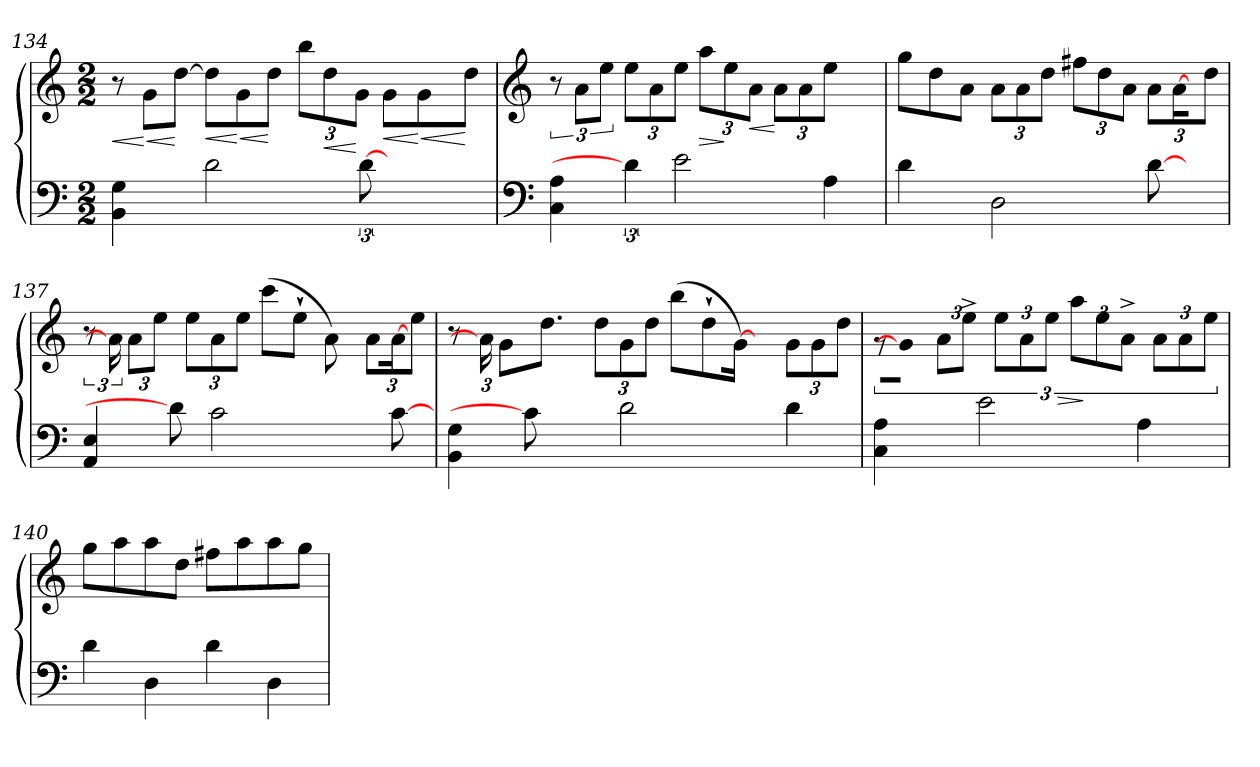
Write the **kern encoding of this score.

**kern	**kern	**dynam
*part1	*part1	*part1
*staff2	*staff1	*staff1/2
*clefF4	*clefG2	*
*k[]	*k[]	*
*C:	*C:	*
*M2/2	*M2/2	*
=134	=134	=134
!	!	!LO:HP:b
4BB\ 4G\	8r	<
!	!	!LO:HP:n=1:b
.	8g\L	[ <
8ryy	[8dd\J	[
!	!	!LO:HP:b
2d\	8dd\L]	<
!	!	!LO:HP:n=1:b
.	8g\	[ <
.	8dd\J	[
*	*Xbrackettup	*
.	12bb\L	.
!	!	!LO:HP:b
.	12dd\	<
32.ryy	.	.
.	12g\J	[
[12d\	.	.
!	!	!LO:HP:b
.	8g\L	<
192%31ryy	.	.
!	!	!LO:HP:n=1:b
.	8g\	[ <
64.ryy	.	.
384%71ryy	.	.
.	8dd\J	[
!!LO:PB:g=z
=135	=135	=135
*clefF4	*clefG2	*
*	*brackettup	*
4C\ 4A\	12r	.
.	12a\L	.
.	12ee\J	.
*	*Xbrackettup	*
6d\]	12ee\L	.
.	12a\	.
2e\	12ee\J	.
!	!	!LO:HP:b
.	12aa\L	>
.	12ee\	]
!	!	!LO:HP:b
.	12a\J	<
.	12a\L	[
.	12a\	.
4A\	12ee\J	.
.	6ryy	.
=136	=136	=136
4d\	8gg\L	.
.	8dd\	.
8ryy	8a\J	.
2D\	12a\L	.
.	12a\	.
.	12dd\J	.
.	12ff#X\L	.
.	12dd\	.
.	12a\J	.
[8d\	12a\L	.
.	[24a\	.
8ryy	24ryy	.
.	12dd\J	.
=137	=137	=137
*	*brackettup	*
4AA/ 4E/	12r	.
.	24a\]	.
.	12a\L	.
.	12ee\J	.
8d\]	.	.
*	*Xbrackettup	*
.	12ee\L	.
2c\	12a\	.
.	12ee\J	.
.	(8ccc\L	.
.	8ee`\J	.
.	8a\)	.
8ryy	.	.
.	12a\L	.
[8c\	[24a\	.
.	12ee\J	.
!!LO:LB:g=z
=138	=138	=138
4BB\ 4G\	8r	.
.	24a\]	.
.	8g\L	.
8c\]	.	.
.	8.dd\J	.
8.ryy	.	.
.	12dd\L	.
2d\	12g\	.
.	12dd\J	.
.	(8bb\L	.
.	8dd`\	.
.	[16g\J)	.
.	12ryy	.
16ryy	.	.
4d\	12g\L	.
.	12g\	.
.	12dd\J	.
=139	=139	=139
*	*brackettup	*
4C\ 4A\	12r	.
.	8g\J]	.
.	12a\L	.
8ryy	.	.
.	12ee^\J	.
*	*Xbrackettup	*
2e\	12ee\L	.
.	12a\	.
.	12ee\J	.
!	!	!LO:HP:b
.	12aa\L	>
.	12ee\	]
.	12a^\J	.
4A\	12a\L	.
.	12a\	.
.	12ee\J	.
=140	=140	=140
4d\	8gg\L	.
.	8aa\	.
4D\	8aa\	.
.	8dd\J	.
4d\	8ff#X\L	.
.	8aa\	.
4D\	8aa\	.
.	8gg\J	.
=	=	=
*-	*-	*-
